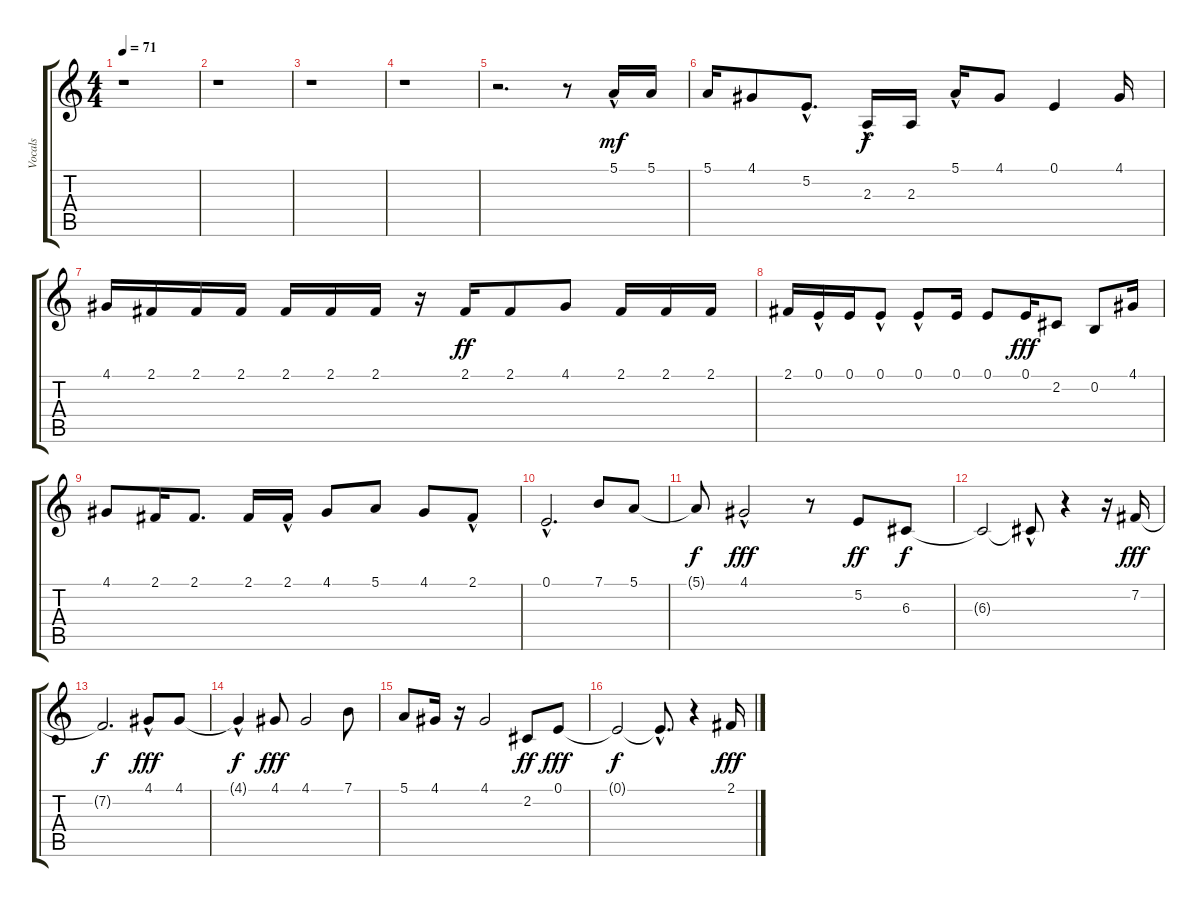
\track ("Vocals" "Vocals") {instrument baritonesax}
\staff {score tabs}
\tuning (E4 B3 G3 D3 A2 E2) {hide}
\ts (4 4)
\tempo 71
\clef g2
\ks c
r.1{dy f} |
r.1 |
r.1 |
r.1 |
r.2{d} r.8 5.1{hac}.16{dy mf volume 14} 5.1.16 |
5.1.16 4.1.8 5.2{hac}.8{d} 2.3{hac}.16{dy f} 2.3.16 5.1{hac}.16 4.1.8 0.1.4 4.1.16 |
4.1.16 2.1.16 2.1.16 2.1.16 2.1.16 2.1.16 2.1.16 r.16 2.1.16{dy ff} 2.1.8 4.1.8 2.1.16 2.1.16 2.1.16 |
2.1.16 0.1{hac}.16 0.1.16 0.1{hac}.8 0.1{hac}.8 0.1.16 0.1.8 0.1.16{dy fff} 2.2.8 0.2.8 4.1.16 |
4.1.8 2.1.16 2.1.8{d} 2.1.16 2.1{hac}.16 4.1.8 5.1.8 4.1.8 2.1{hac}.8 |
0.1{hac}.2{d} 7.1.8 5.1.8{volume 11} |
5.1{t}.8{dy f} 4.1{hac}.2{dy fff} r.8 5.2.8{dy ff} 6.3.8{dy f} |
6.3{t}.2 6.3{hac t}.8 r.4 r.16 7.2.16{dy fff} |
7.2{t}.2{d dy f} 4.1{hac}.8{dy fff} 4.1.8 |
4.1{hac t}.4{dy f} 4.1.8{dy fff} 4.1.2 7.1.8 |
5.1.8 4.1.16 r.16 4.1.2 2.2.8{dy ff} 0.1.8{dy fff} |
0.1{t}.2{dy f} 0.1{hac t}.8{d} r.4 2.1.16{dy fff}
